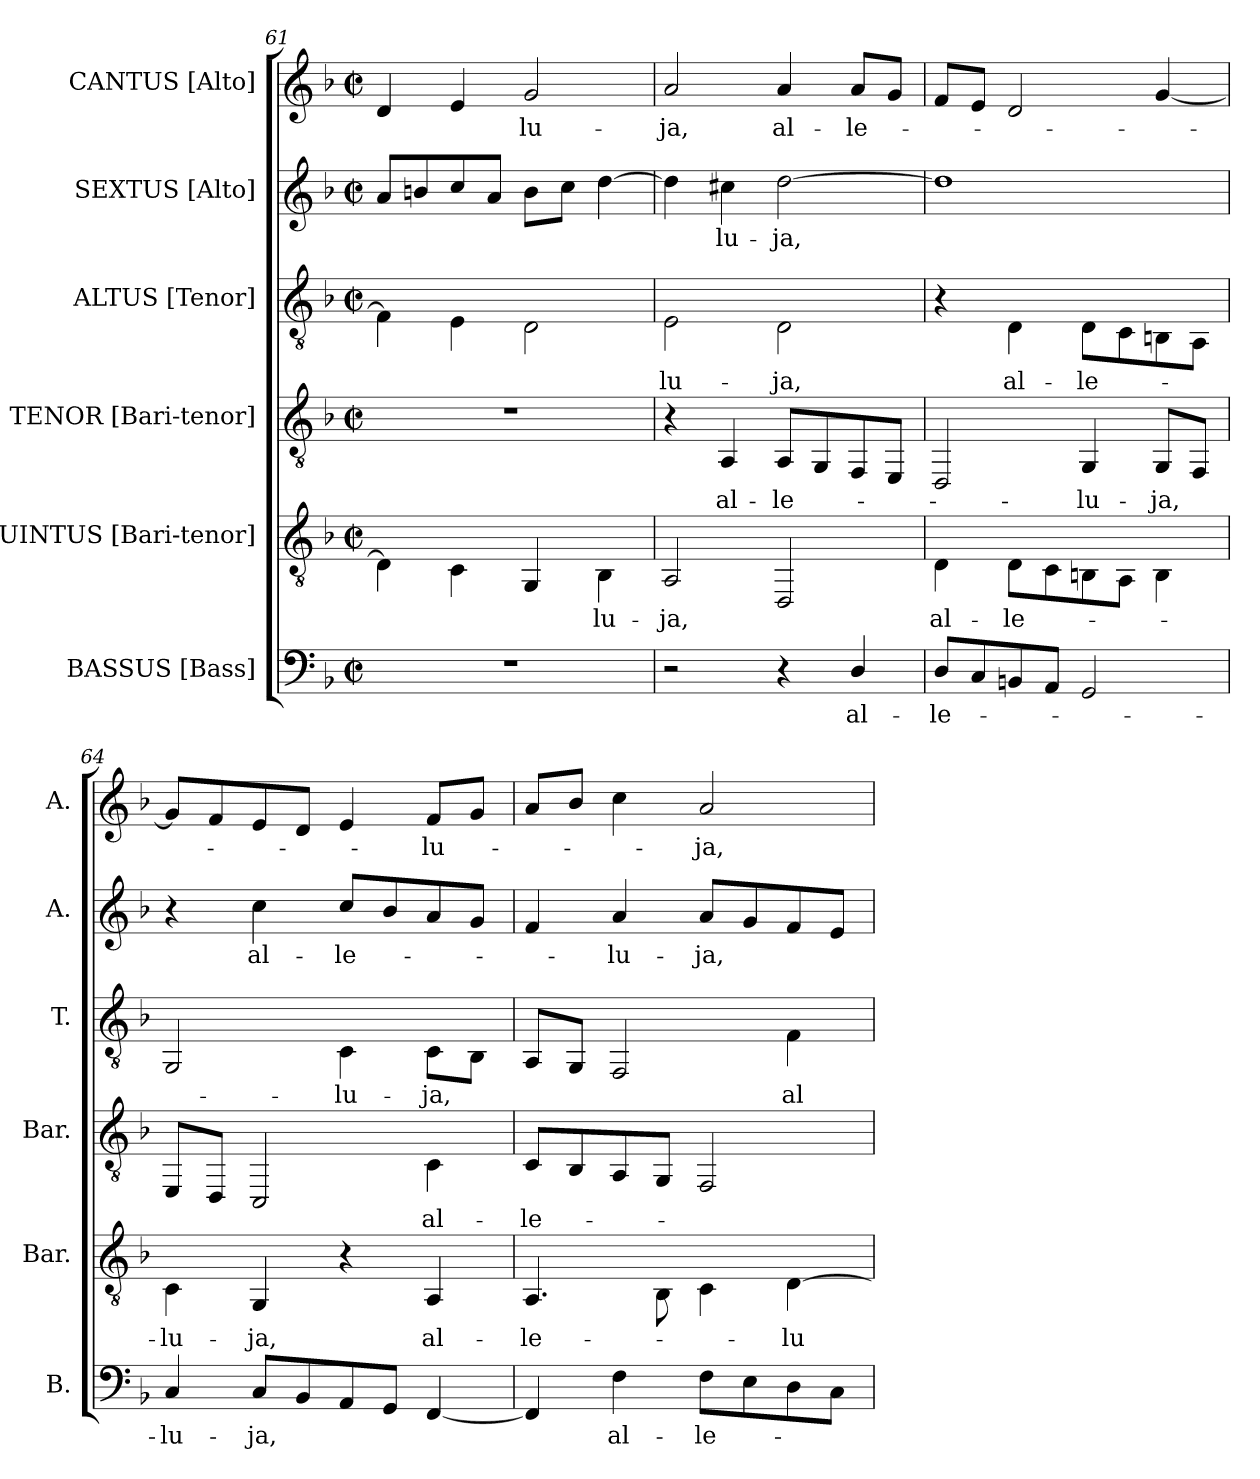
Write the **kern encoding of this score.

**kern	**text	**kern	**text	**kern	**text	**kern	**text	**kern	**text	**kern	**text
*part6	*part6	*part5	*part5	*part4	*part4	*part3	*part3	*part2	*part2	*part1	*part1
*staff6	*staff6	*staff5	*staff5	*staff4	*staff4	*staff3	*staff3	*staff2	*staff2	*staff1	*staff1
*I"BASSUS [Bass]	*	*I"QUINTUS [Bari-tenor]	*	*I"TENOR [Bari-tenor]	*	*I"ALTUS [Tenor]	*	*I"SEXTUS [Alto]	*	*I"CANTUS [Alto]	*
*I'B.	*	*I'Bar.	*	*I'Bar.	*	*I'T.	*	*I'A.	*	*I'A.	*
*clefF4	*	*clefGv2	*	*clefGv2	*	*clefGv2	*	*clefG2	*	*clefG2	*
*k[b-]	*	*k[b-]	*	*k[b-]	*	*k[b-]	*	*k[b-]	*	*k[b-]	*
*d:	*	*d:	*	*d:	*	*d:	*	*d:	*	*d:	*
*M2/2	*	*M2/2	*	*M2/2	*	*M2/2	*	*M2/2	*	*M2/2	*
*met(c|)	*	*met(c|)	*	*met(c|)	*	*met(c|)	*	*met(c|)	*	*met(c|)	*
=61	=61	=61	=61	=61	=61	=61	=61	=61	=61	=61	=61
1r	.	4Di\]	.	1r	.	4Fi\]	.	8ai/L	.	4di/	.
.	.	.	.	.	.	.	.	8bni/	.	.	.
.	.	4Ci\	.	.	.	4Ei\	.	8cci/	.	4ei/	.
.	.	.	.	.	.	.	.	8ai/J	.	.	.
!	!	!	!	!	!	!	!	!	!	!	!LO:LY:b:color=#000000
.	.	4GGi/	.	.	.	2Di\	.	8bi\L	.	2gi/	-lu-
.	.	.	.	.	.	.	.	8cci\J	.	.	.
!	!	!	!LO:LY:b:color=#000000	!	!	!	!	!	!	!	!
.	.	4BB-i\	-lu-	.	.	.	.	[4ddi\	.	.	.
=62	=62	=62	=62	=62	=62	=62	=62	=62	=62	=62	=62
!	!	!	!LO:LY:b:color=#000000	!	!	!	!	!	!	!	!
!	!	!	!	!	!	!	!LO:LY:b:color=#000000	!	!	!	!
!	!	!	!	!	!	!	!	!	!	!	!LO:LY:b:color=#000000
2r	.	2AAi/	-ja,	4r	.	2Ei\	-lu-	4ddi\]	.	2ai/	-ja,
!	!	!	!	!	!LO:LY:b:color=#000000	!	!	!	!	!	!
!	!	!	!	!	!	!	!	!	!LO:LY:b:color=#000000	!	!
.	.	.	.	4AAi/	al-	.	.	4cc#Xi\	-lu-	.	.
!	!	!	!	!	!LO:LY:b:color=#000000	!	!	!	!	!	!
!	!	!	!	!	!	!	!LO:LY:b:color=#000000	!	!	!	!
!	!	!	!	!	!	!	!	!	!LO:LY:b:color=#000000	!	!
!	!	!	!	!	!	!	!	!	!	!	!LO:LY:b:color=#000000
4r	.	2DDi/	.	8AAi/L	-le-	2Di\	-ja,	[2ddi\	-ja,	4ai/	al-
.	.	.	.	8GGi/	.	.	.	.	.	.	.
!	!LO:LY:b:color=#000000	!	!	!	!	!	!	!	!	!	!
!	!	!	!	!	!	!	!	!	!	!	!LO:LY:b:color=#000000
4Di/	al-	.	.	8FFi/	.	.	.	.	.	8ai/L	-le-
.	.	.	.	8EEi/J	.	.	.	.	.	8gi/J	.
=63	=63	=63	=63	=63	=63	=63	=63	=63	=63	=63	=63
!	!LO:LY:b:color=#000000	!	!	!	!	!	!	!	!	!	!
!	!	!	!LO:LY:b:color=#000000	!	!	!	!	!	!	!	!
8Di/L	-le-	4Di\	al-	2DDi/	.	4r	.	1ddi]	.	8fi/L	.
8Ci/	.	.	.	.	.	.	.	.	.	8ei/J	.
!	!	!	!LO:LY:b:color=#000000	!	!	!	!	!	!	!	!
!	!	!	!	!	!	!	!LO:LY:b:color=#000000	!	!	!	!
8BBni/	.	8Di\L	-le-	.	.	4Di\	al-	.	.	2di/	.
8AAi/J	.	8Ci\	.	.	.	.	.	.	.	.	.
!	!	!	!	!	!LO:LY:b:color=#000000	!	!	!	!	!	!
!	!	!	!	!	!	!	!LO:LY:b:color=#000000	!	!	!	!
2GGi/	.	8BBni\	.	4GGi/	-lu-	8Di\L	-le-	.	.	.	.
.	.	8AAi\J	.	.	.	8Ci\	.	.	.	.	.
!	!	!	!	!	!LO:LY:b:color=#000000	!	!	!	!	!	!
.	.	4BBi\	.	8GGi/L	-ja,	8BBni\	.	.	.	[4gi/	.
.	.	.	.	8FFi/J	.	8AAi\J	.	.	.	.	.
=64	=64	=64	=64	=64	=64	=64	=64	=64	=64	=64	=64
!	!LO:LY:b:color=#000000	!	!	!	!	!	!	!	!	!	!
!	!	!	!LO:LY:b:color=#000000	!	!	!	!	!	!	!	!
4Ci/	-lu-	4Ci\	-lu-	8EEi/L	.	2GGi/	.	4r	.	8gi/L]	.
.	.	.	.	8DDi/J	.	.	.	.	.	8fi/	.
!	!LO:LY:b:color=#000000	!	!	!	!	!	!	!	!	!	!
!	!	!	!LO:LY:b:color=#000000	!	!	!	!	!	!	!	!
!	!	!	!	!	!	!	!	!	!LO:LY:b:color=#000000	!	!
8Ci/L	-ja,	4GGi/	-ja,	2CCi/	.	.	.	4cci\	al-	8ei/	.
8BB-i/	.	.	.	.	.	.	.	.	.	8di/J	.
!	!	!	!	!	!	!	!LO:LY:b:color=#000000	!	!	!	!
!	!	!	!	!	!	!	!	!	!LO:LY:b:color=#000000	!	!
8AAi/	.	4r	.	.	.	4Ci\	-lu-	8cci/L	-le-	4ei/	.
8GGi/J	.	.	.	.	.	.	.	8b-i/	.	.	.
!	!	!	!LO:LY:b:color=#000000	!	!	!	!	!	!	!	!
!	!	!	!	!	!LO:LY:b:color=#000000	!	!	!	!	!	!
!	!	!	!	!	!	!	!LO:LY:b:color=#000000	!	!	!	!
!	!	!	!	!	!	!	!	!	!	!	!LO:LY:b:color=#000000
[4FFi/	.	4AAi/	al-	4Ci\	al-	8Ci\L	-ja,	8ai/	.	8fi/L	-lu-
.	.	.	.	.	.	8BB-i\J	.	8gi/J	.	8gi/J	.
=65	=65	=65	=65	=65	=65	=65	=65	=65	=65	=65	=65
!	!	!	!LO:LY:b:color=#000000	!	!	!	!	!	!	!	!
!	!	!	!	!	!LO:LY:b:color=#000000	!	!	!	!	!	!
4FFi/]	.	4.AAi/	-le-	8Ci/L	-le-	8AAi/L	.	4fi/	.	8ai/L	.
.	.	.	.	8BB-i/	.	8GGi/J	.	.	.	8b-i/J	.
!	!LO:LY:b:color=#000000	!	!	!	!	!	!	!	!	!	!
!	!	!	!	!	!	!	!	!	!LO:LY:b:color=#000000	!	!
4Fi\	al-	.	.	8AAi/	.	2FFi/	.	4ai/	-lu-	4cci\	.
.	.	8BB-i\	.	8GGi/J	.	.	.	.	.	.	.
!	!LO:LY:b:color=#000000	!	!	!	!	!	!	!	!	!	!
!	!	!	!	!	!	!	!	!	!LO:LY:b:color=#000000	!	!
!	!	!	!	!	!	!	!	!	!	!	!LO:LY:b:color=#000000
8Fi\L	-le-	4Ci\	.	2FFi/	.	.	.	8ai/L	-ja,	2ai/	-ja,
8Ei\	.	.	.	.	.	.	.	8gi/	.	.	.
!	!	!	!LO:LY:b:color=#000000	!	!	!	!	!	!	!	!
!	!	!	!	!	!	!	!LO:LY:b:color=#000000	!	!	!	!
8Di\	.	[4Di\	-lu-	.	.	4Fi\	al-	8fi/	.	.	.
8Ci\J	.	.	.	.	.	.	.	8ei/J	.	.	.
=	=	=	=	=	=	=	=	=	=	=	=
*-	*-	*-	*-	*-	*-	*-	*-	*-	*-	*-	*-
